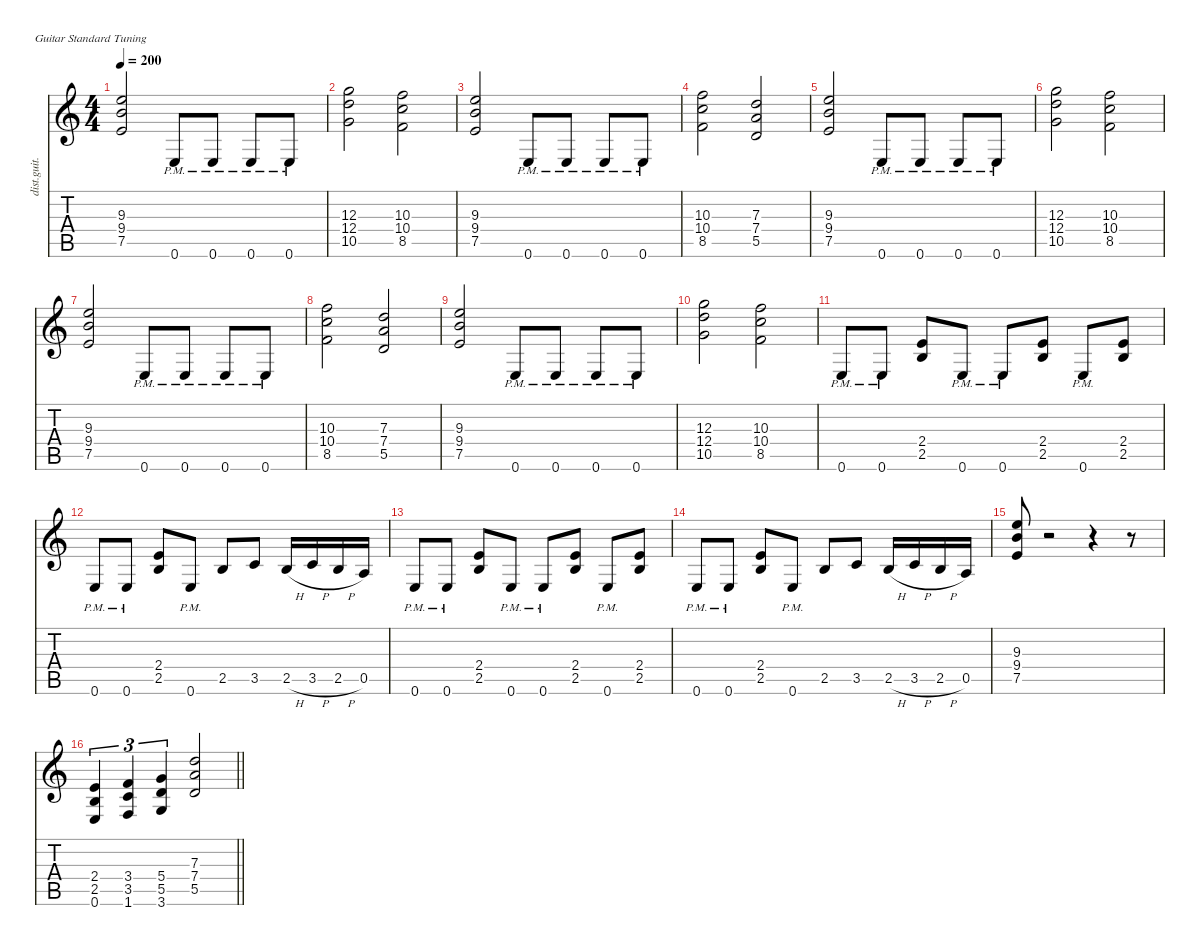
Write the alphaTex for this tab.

\defaultSystemsLayout 4
\hideDynamics
\bracketExtendMode nobrackets
\otherSystemsTrackNameOrientation horizontal
\track ("Kirk Hammet (Guitar)" "dist.guit.") {instrument distortionguitar}
\staff {score tabs}
\tuning (E4 B3 G3 D3 A2 E2)
\ts (4 4)
\tempo 200
\clef g2
\ks c
(9.3 9.4 7.5).2{dy f beam Up} 0.6{pm}.8{beam Up} 0.6{pm}.8{beam Up} 0.6{pm}.8{beam Up} 0.6{pm}.8{beam Up} |
(12.3 12.4 10.5).2{beam Down} (10.3 10.4 8.5).2{beam Down} |
(9.3 9.4 7.5).2{beam Up} 0.6{pm}.8{beam Up} 0.6{pm}.8{beam Up} 0.6{pm}.8{beam Up} 0.6{pm}.8{beam Up} |
(10.3 10.4 8.5).2{beam Down} (7.3 7.4 5.5).2{beam Up} |
(9.3 9.4 7.5).2{beam Up} 0.6{pm}.8{beam Up} 0.6{pm}.8{beam Up} 0.6{pm}.8{beam Up} 0.6{pm}.8{beam Up} |
(12.3 12.4 10.5).2{beam Down} (10.3 10.4 8.5).2{beam Down} |
(9.3 9.4 7.5).2{beam Up} 0.6{pm}.8{beam Up} 0.6{pm}.8{beam Up} 0.6{pm}.8{beam Up} 0.6{pm}.8{beam Up} |
(10.3 10.4 8.5).2{beam Down} (7.3 7.4 5.5).2{beam Up} |
(9.3 9.4 7.5).2{beam Up} 0.6{pm}.8{beam Up} 0.6{pm}.8{beam Up} 0.6{pm}.8{beam Up} 0.6{pm}.8{beam Up} |
(12.3 12.4 10.5).2{beam Down} (10.3 10.4 8.5).2{beam Down} |
0.6{pm}.8{beam Up} 0.6{pm}.8{beam Up} (2.4 2.5).8{beam Up} 0.6{pm}.8{beam Up} 0.6{pm}.8{beam Up} (2.4 2.5).8{beam Up} 0.6{pm}.8{beam Up} (2.4 2.5).8{beam Up} |
0.6{pm}.8{beam Up} 0.6{pm}.8{beam Up} (2.4 2.5).8{beam Up} 0.6{pm}.8{beam Up} 2.5.8{beam Up} 3.5.8{beam Up} 2.5{h}.16{beam Up} 3.5{h}.16{beam Up} 2.5{h}.16{beam Up} 0.5.16{beam Up} |
0.6{pm}.8{beam Up} 0.6{pm}.8{beam Up} (2.4 2.5).8{beam Up} 0.6{pm}.8{beam Up} 0.6{pm}.8{beam Up} (2.4 2.5).8{beam Up} 0.6{pm}.8{beam Up} (2.4 2.5).8{beam Up} |
0.6{pm}.8{beam Up} 0.6{pm}.8{beam Up} (2.4 2.5).8{beam Up} 0.6{pm}.8{beam Up} 2.5.8{beam Up} 3.5.8{beam Up} 2.5{h}.16{beam Up} 3.5{h}.16{beam Up} 2.5{h}.16{beam Up} 0.5.16{beam Up} |
(9.3 9.4 7.5).8{beam Up} r.2{beam Up} r.4{beam Up} r.8{beam Up} |
\barLineRight lightlight
(2.4 2.5 0.6).4{tu (3 2) beam Up} (3.4 3.5 1.6).4{tu (3 2) beam Up} (5.4 5.5 3.6).4{tu (3 2) beam Up} (7.3 7.4 5.5).2{beam Up}
